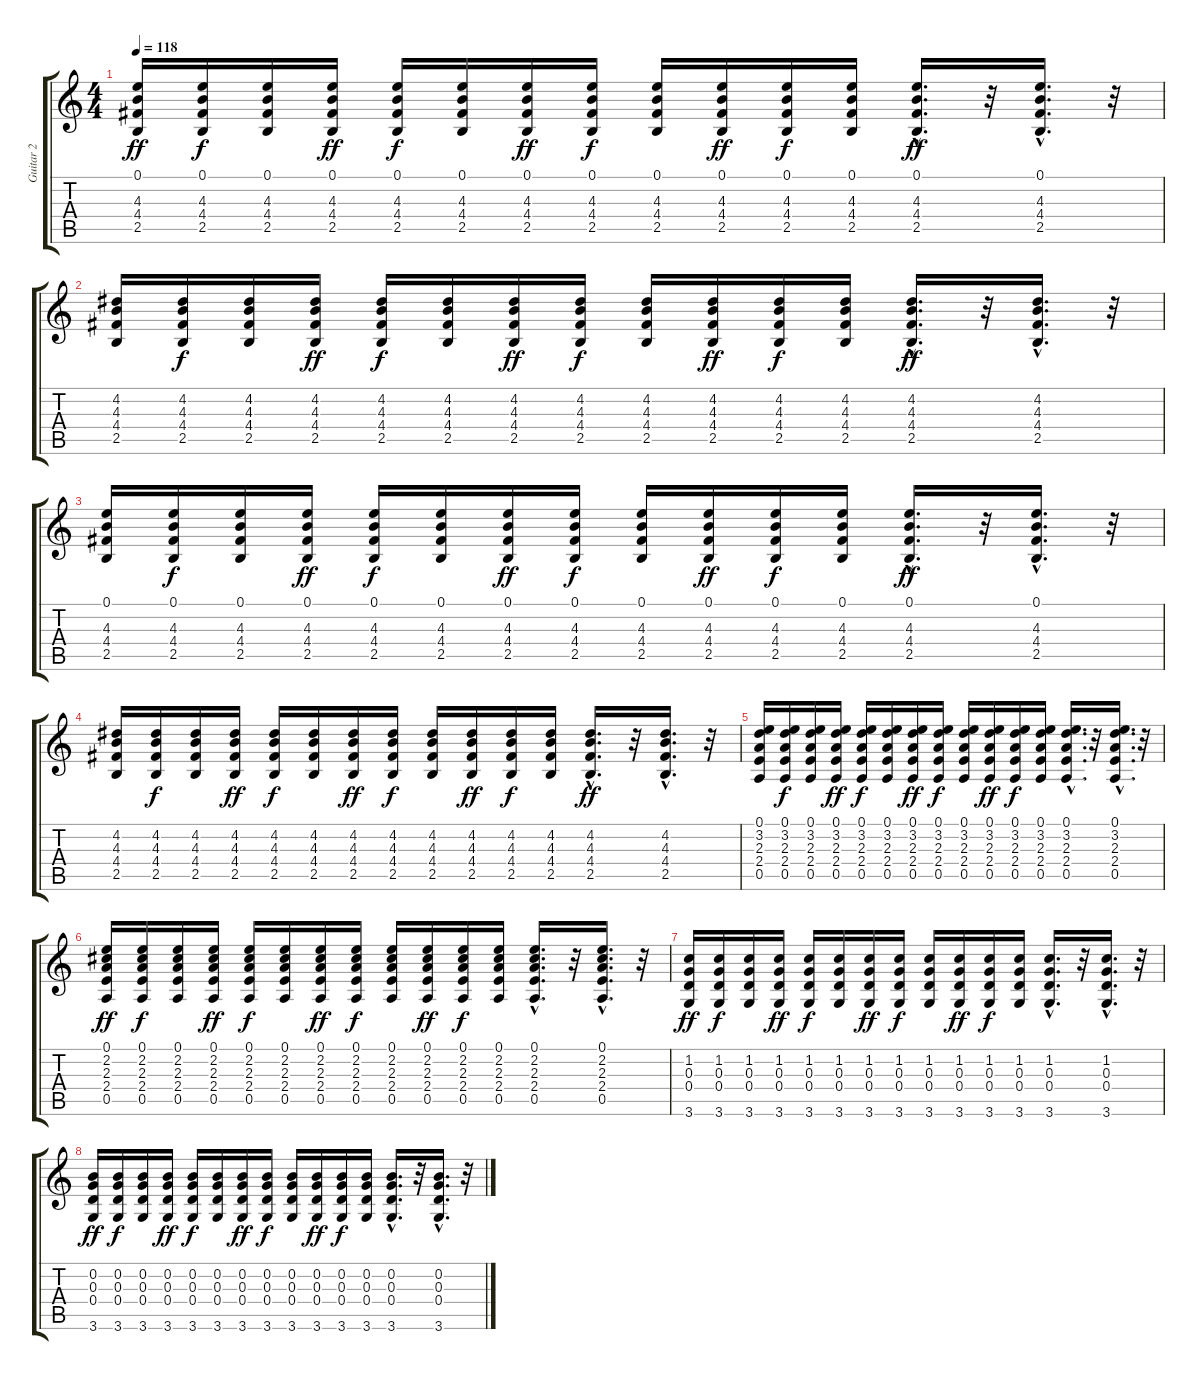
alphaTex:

\track ("Guitar 2            " "Guitar 2  ") {instrument distortionguitar}
\staff {score tabs}
\tuning (E4 B3 G3 D3 A2 E2) {hide}
\ts (4 4)
\tempo 118
\clef g2
\ks c
(0.1 4.3 4.4 2.5).16{dy ff} (0.1 4.3 4.4 2.5).16{dy f} (0.1 4.3 4.4 2.5).16 (0.1 4.3 4.4 2.5).16{dy ff} (0.1 4.3 4.4 2.5).16{dy f} (0.1 4.3 4.4 2.5).16 (0.1 4.3 4.4 2.5).16{dy ff} (0.1 4.3 4.4 2.5).16{dy f} (0.1 4.3 4.4 2.5).16 (0.1 4.3 4.4 2.5).16{dy ff} (0.1 4.3 4.4 2.5).16{dy f} (0.1 4.3 4.4 2.5).16 (0.1{hac} 4.3{hac} 4.4{hac} 2.5{hac}).16{d dy ff} r.32 (0.1{hac} 4.3{hac} 4.4{hac} 2.5{hac}).16{d} r.32 |
(4.2 4.3 4.4 2.5).16 (4.2 4.3 4.4 2.5).16{dy f} (4.2 4.3 4.4 2.5).16 (4.2 4.3 4.4 2.5).16{dy ff} (4.2 4.3 4.4 2.5).16{dy f} (4.2 4.3 4.4 2.5).16 (4.2 4.3 4.4 2.5).16{dy ff} (4.2 4.3 4.4 2.5).16{dy f} (4.2 4.3 4.4 2.5).16 (4.2 4.3 4.4 2.5).16{dy ff} (4.2 4.3 4.4 2.5).16{dy f} (4.2 4.3 4.4 2.5).16 (4.2{hac} 4.3{hac} 4.4{hac} 2.5{hac}).16{d dy ff} r.32 (4.2{hac} 4.3{hac} 4.4{hac} 2.5{hac}).16{d} r.32 |
(0.1 4.3 4.4 2.5).16 (0.1 4.3 4.4 2.5).16{dy f} (0.1 4.3 4.4 2.5).16 (0.1 4.3 4.4 2.5).16{dy ff} (0.1 4.3 4.4 2.5).16{dy f} (0.1 4.3 4.4 2.5).16 (0.1 4.3 4.4 2.5).16{dy ff} (0.1 4.3 4.4 2.5).16{dy f} (0.1 4.3 4.4 2.5).16 (0.1 4.3 4.4 2.5).16{dy ff} (0.1 4.3 4.4 2.5).16{dy f} (0.1 4.3 4.4 2.5).16 (0.1{hac} 4.3{hac} 4.4{hac} 2.5{hac}).16{d dy ff} r.32 (0.1{hac} 4.3{hac} 4.4{hac} 2.5{hac}).16{d} r.32 |
(4.2 4.3 4.4 2.5).16 (4.2 4.3 4.4 2.5).16{dy f} (4.2 4.3 4.4 2.5).16 (4.2 4.3 4.4 2.5).16{dy ff} (4.2 4.3 4.4 2.5).16{dy f} (4.2 4.3 4.4 2.5).16 (4.2 4.3 4.4 2.5).16{dy ff} (4.2 4.3 4.4 2.5).16{dy f} (4.2 4.3 4.4 2.5).16 (4.2 4.3 4.4 2.5).16{dy ff} (4.2 4.3 4.4 2.5).16{dy f} (4.2 4.3 4.4 2.5).16 (4.2{hac} 4.3{hac} 4.4{hac} 2.5{hac}).16{d dy ff} r.32 (4.2{hac} 4.3{hac} 4.4{hac} 2.5{hac}).16{d} r.32 |
(0.1 3.2 2.3 2.4 0.5).16 (0.1 3.2 2.3 2.4 0.5).16{dy f} (0.1 3.2 2.3 2.4 0.5).16 (0.1 3.2 2.3 2.4 0.5).16{dy ff} (0.1 3.2 2.3 2.4 0.5).16{dy f} (0.1 3.2 2.3 2.4 0.5).16 (0.1 3.2 2.3 2.4 0.5).16{dy ff} (0.1 3.2 2.3 2.4 0.5).16{dy f} (0.1 3.2 2.3 2.4 0.5).16 (0.1 3.2 2.3 2.4 0.5).16{dy ff} (0.1 3.2 2.3 2.4 0.5).16{dy f} (0.1 3.2 2.3 2.4 0.5).16 (0.1{hac} 3.2{hac} 2.3{hac} 2.4{hac} 0.5{hac}).16{d} r.32 (0.1{hac} 3.2{hac} 2.3{hac} 2.4{hac} 0.5{hac}).16{d} r.32 |
(0.1 2.2 2.3 2.4 0.5).16{dy ff} (0.1 2.2 2.3 2.4 0.5).16{dy f} (0.1 2.2 2.3 2.4 0.5).16 (0.1 2.2 2.3 2.4 0.5).16{dy ff} (0.1 2.2 2.3 2.4 0.5).16{dy f} (0.1 2.2 2.3 2.4 0.5).16 (0.1 2.2 2.3 2.4 0.5).16{dy ff} (0.1 2.2 2.3 2.4 0.5).16{dy f} (0.1 2.2 2.3 2.4 0.5).16 (0.1 2.2 2.3 2.4 0.5).16{dy ff} (0.1 2.2 2.3 2.4 0.5).16{dy f} (0.1 2.2 2.3 2.4 0.5).16 (0.1{hac} 2.2{hac} 2.3{hac} 2.4{hac} 0.5{hac}).16{d} r.32 (0.1{hac} 2.2{hac} 2.3{hac} 2.4{hac} 0.5{hac}).16{d} r.32 |
(1.2 0.3 0.4 3.6).16{dy ff} (1.2 0.3 0.4 3.6).16{dy f} (1.2 0.3 0.4 3.6).16 (1.2 0.3 0.4 3.6).16{dy ff} (1.2 0.3 0.4 3.6).16{dy f} (1.2 0.3 0.4 3.6).16 (1.2 0.3 0.4 3.6).16{dy ff} (1.2 0.3 0.4 3.6).16{dy f} (1.2 0.3 0.4 3.6).16 (1.2 0.3 0.4 3.6).16{dy ff} (1.2 0.3 0.4 3.6).16{dy f} (1.2 0.3 0.4 3.6).16 (1.2{hac} 0.3{hac} 0.4{hac} 3.6{hac}).16{d} r.32 (1.2{hac} 0.3{hac} 0.4{hac} 3.6{hac}).16{d} r.32 |
(0.2 0.3 0.4 3.6).16{dy ff} (0.2 0.3 0.4 3.6).16{dy f} (0.2 0.3 0.4 3.6).16 (0.2 0.3 0.4 3.6).16{dy ff} (0.2 0.3 0.4 3.6).16{dy f} (0.2 0.3 0.4 3.6).16 (0.2 0.3 0.4 3.6).16{dy ff} (0.2 0.3 0.4 3.6).16{dy f} (0.2 0.3 0.4 3.6).16 (0.2 0.3 0.4 3.6).16{dy ff} (0.2 0.3 0.4 3.6).16{dy f} (0.2 0.3 0.4 3.6).16 (0.2{hac} 0.3{hac} 0.4{hac} 3.6{hac}).16{d} r.32 (0.2{hac} 0.3{hac} 0.4{hac} 3.6{hac}).16{d} r.32
